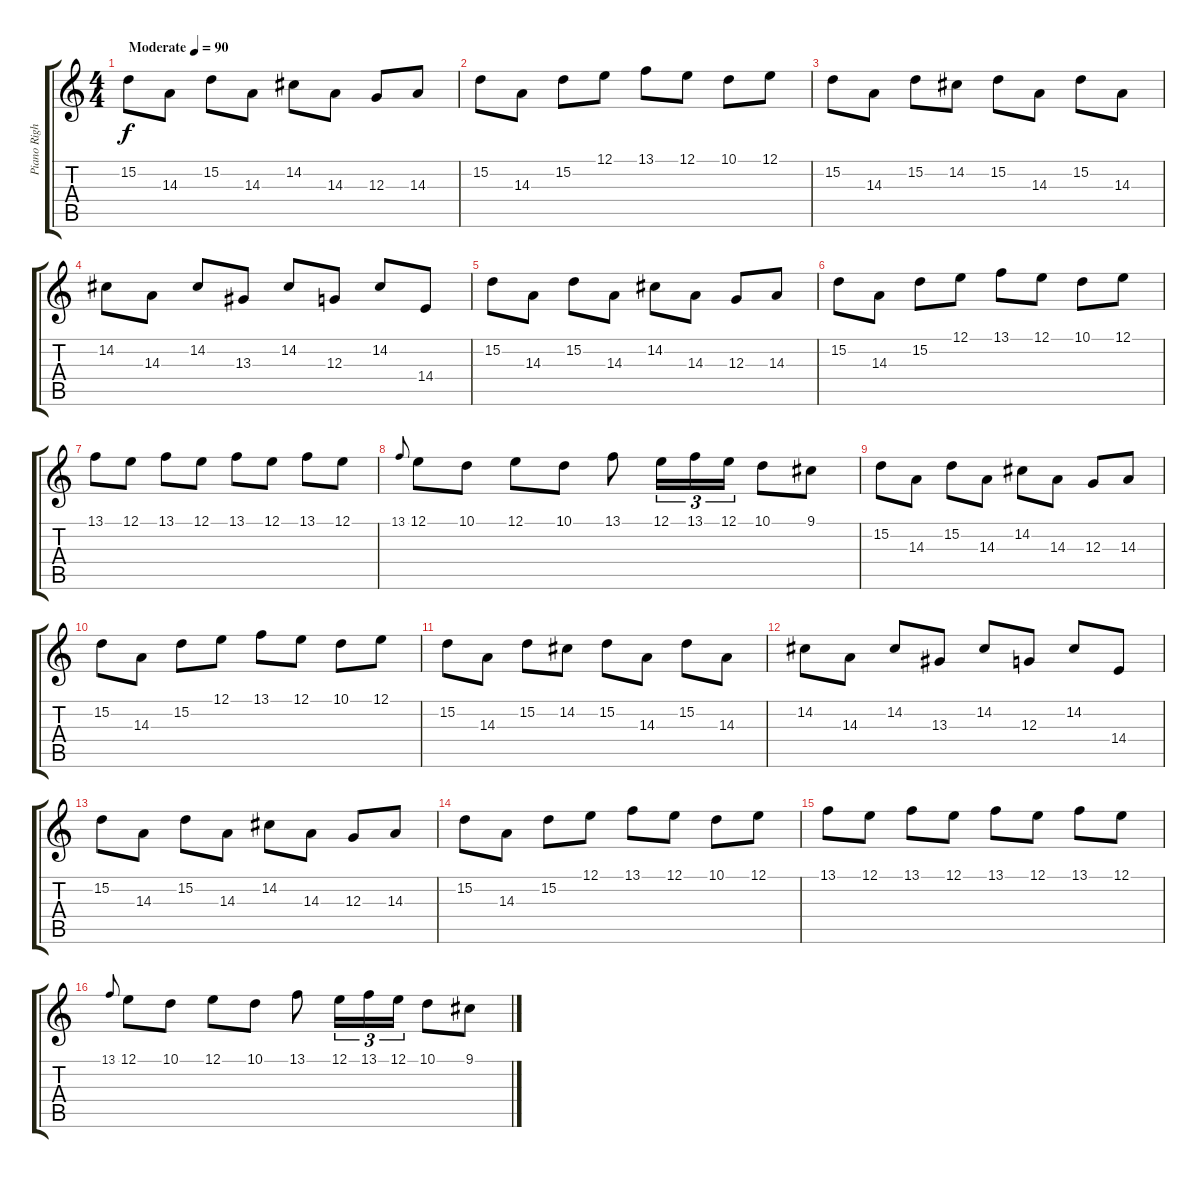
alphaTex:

\track ("Piano Right Hand" "Piano Righ") {instrument acousticgrandpiano}
\staff {score tabs}
\tuning (E4 B3 G3 D3 A2 E2) {hide}
\ts (4 4)
\tempo (90 "Moderate")
\clef g2
\ks c
15.2.8{dy f instrument acousticgrandpiano} 14.3.8 15.2.8 14.3.8 14.2.8 14.3.8 12.3.8 14.3.8 |
15.2.8 14.3.8 15.2.8 12.1.8 13.1.8 12.1.8 10.1.8 12.1.8 |
15.2.8 14.3.8 15.2.8 14.2.8 15.2.8 14.3.8 15.2.8 14.3.8 |
14.2.8 14.3.8 14.2.8 13.3.8 14.2.8 12.3.8 14.2.8 14.4.8 |
15.2.8 14.3.8 15.2.8 14.3.8 14.2.8 14.3.8 12.3.8 14.3.8 |
15.2.8 14.3.8 15.2.8 12.1.8 13.1.8 12.1.8 10.1.8 12.1.8 |
13.1.8 12.1.8 13.1.8 12.1.8 13.1.8 12.1.8 13.1.8 12.1.8 |
13.1.8{gr onbeat} 12.1.8 10.1.8 12.1.8 10.1.8 13.1.8 12.1.16{tu (3 2)} 13.1.16{tu (3 2)} 12.1.16{tu (3 2)} 10.1.8 9.1.8 |
15.2.8 14.3.8 15.2.8 14.3.8 14.2.8 14.3.8 12.3.8 14.3.8 |
15.2.8 14.3.8 15.2.8 12.1.8 13.1.8 12.1.8 10.1.8 12.1.8 |
15.2.8 14.3.8 15.2.8 14.2.8 15.2.8 14.3.8 15.2.8 14.3.8 |
14.2.8 14.3.8 14.2.8 13.3.8 14.2.8 12.3.8 14.2.8 14.4.8 |
15.2.8 14.3.8 15.2.8 14.3.8 14.2.8 14.3.8 12.3.8 14.3.8 |
15.2.8 14.3.8 15.2.8 12.1.8 13.1.8 12.1.8 10.1.8 12.1.8 |
13.1.8 12.1.8 13.1.8 12.1.8 13.1.8 12.1.8 13.1.8 12.1.8 |
13.1.8{gr onbeat} 12.1.8 10.1.8 12.1.8 10.1.8 13.1.8 12.1.16{tu (3 2)} 13.1.16{tu (3 2)} 12.1.16{tu (3 2)} 10.1.8 9.1.8
